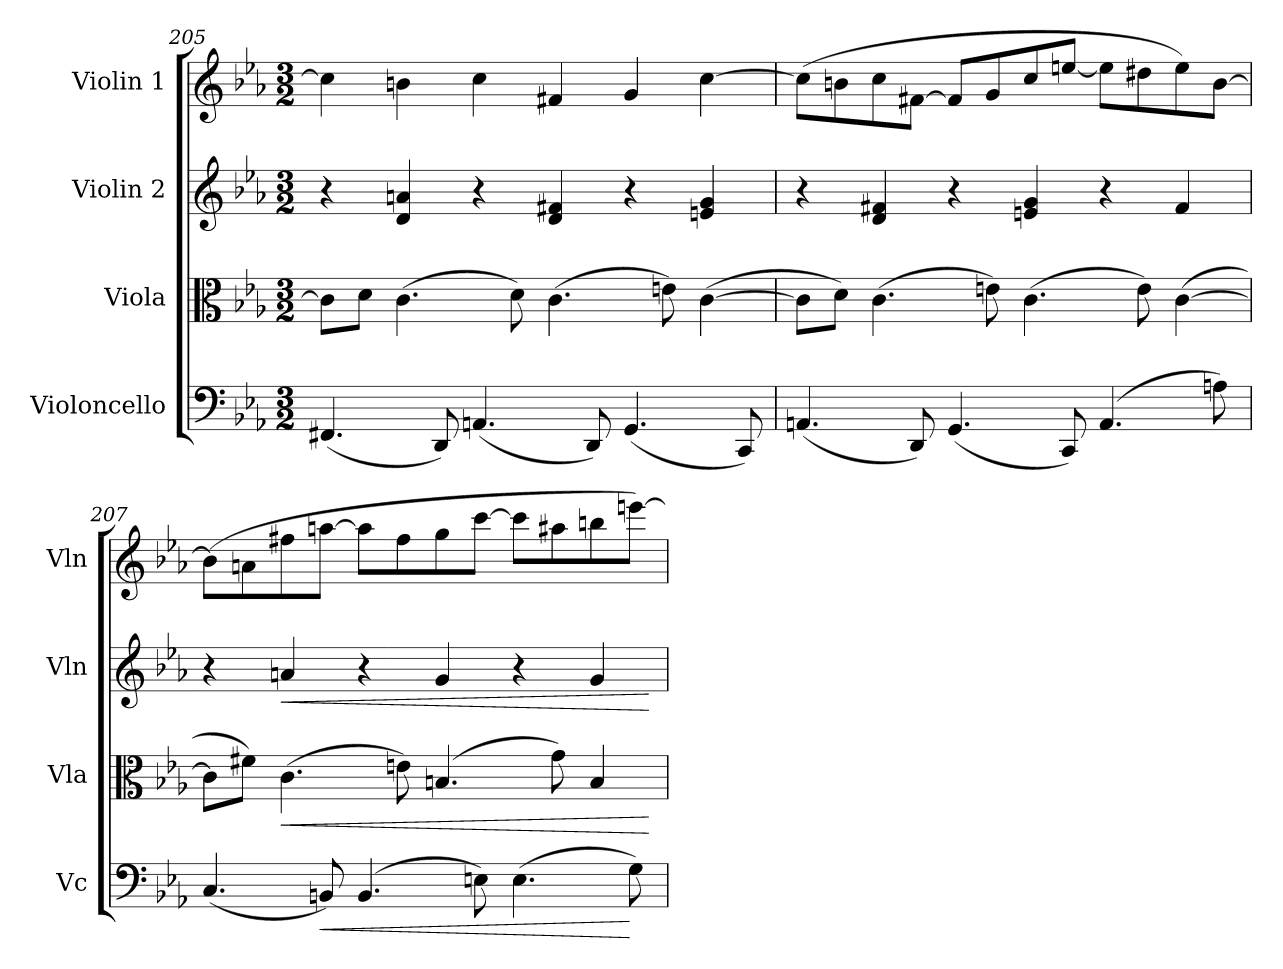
**kern	**dynam	**kern	**dynam	**kern	**dynam	**kern
*part4	*part4	*part3	*part3	*part2	*part2	*part1
*staff4	*staff4	*staff3	*staff3	*staff2	*staff2	*staff1
*I"Violoncello	*	*I"Viola	*	*I"Violin 2	*	*I"Violin 1
*I'Vc	*	*I'Vla	*	*I'Vln	*	*I'Vln
!!LO:PB:g=z
*clefF4	*	*clefC3	*	*clefG2	*	*clefG2
*k[b-e-a-]	*	*k[b-e-a-]	*	*k[b-e-a-]	*	*k[b-e-a-]
*M3/2	*	*M3/2	*	*M3/2	*	*M3/2
=205	=205	=205	=205	=205	=205	=205
(4.FF#X/	.	8c\L]	.	4r	.	4cc\]
.	.	8d\J	.	.	.	.
.	.	(4.c\	.	4d/ 4an/	.	4bn\
8DD/)	.	.	.	.	.	.
(4.AAn/	.	.	.	4r	.	4cc\
.	.	8d\)	.	.	.	.
.	.	(4.c\	.	4d/ 4f#X/	.	4f#X/
8DD/)	.	.	.	.	.	.
(4.GG/	.	.	.	4r	.	4g/
.	.	8en\)	.	.	.	.
.	.	([4c\	.	4en/ 4g/	.	[4cc\
8CC/)	.	.	.	.	.	.
=206	=206	=206	=206	=206	=206	=206
(4.AAn/	.	8c\L]	.	4r	.	(8cc\L]
.	.	8d\J)	.	.	.	8bn\
.	.	(4.c\	.	4d/ 4f#X/	.	8cc\
8DD/)	.	.	.	.	.	[8f#X\J
(4.GG/	.	.	.	4r	.	8f#/L]
.	.	8en\)	.	.	.	8g/
.	.	(4.c\	.	4en/ 4g/	.	8cc/
8CC/)	.	.	.	.	.	[8een/J
(4.AA/	.	.	.	4r	.	8ee\L]
.	.	8e\)	.	.	.	8dd#X\
.	.	([4c\	.	4f#/	.	8ee\)
8An\)	.	.	.	.	.	[8b\J
=207	=207	=207	=207	=207	=207	=207
(4.C/	.	8c\L]	.	4r	.	(8b\L]
.	.	8f#X\J)	.	.	.	8an\
!	!	!	!LO:HP:b	!	!LO:HP:b	!
.	.	(4.c\	<	4an/	<	8ff#X\
!	!LO:HP:b	!	!	!	!	!
8BBn/)	<	.	.	.	.	[8aan\J
(4.BB/	.	.	.	4r	.	8aa\L]
.	.	8en\)	.	.	.	8ff#\
.	.	(4.Bn/	.	4g/	.	8gg\
8En\)	.	.	.	.	.	[8ccc\J
(4.E\	.	.	.	4r	.	8ccc\L]
.	.	8g\)	.	.	.	8aa#X\
.	.	4B/	.	4g/	.	8bbn\
8G\)	[	.	.	.	.	[8eeen\J)
.	.	.	[	.	[	.
=	=	=	=	=	=	=
*-	*-	*-	*-	*-	*-	*-
